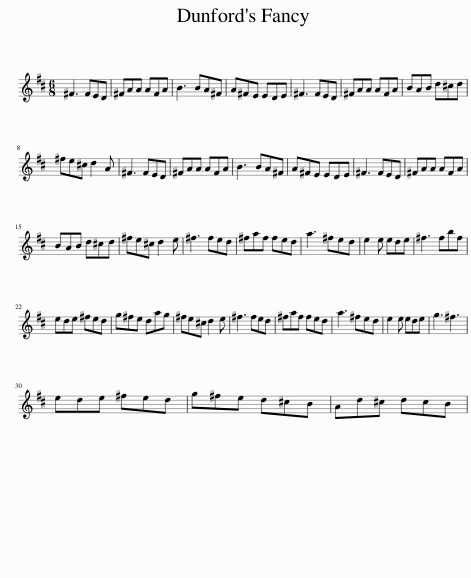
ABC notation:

X:1
L:1/8
M:6/8
I:linebreak $
K:D
V:1 treble
V:1
 ^F3 FED | ^FAA AFA | B3 BA^F | A^FE EDE | ^F3 FED | %5
 ^FAA AFA | BAB d^cd |$ ^fe^c d2 A | ^F3 FED | ^FAA AFA | %10
 B3 BA^F | A^FE EDE | ^F3 FED | ^FAA AFA |$ BAB d^cd | %15
 ^fe^c d2 e | ^f3 fed | ^faf fed | a3 ^fed | e2 e ede | %20
 ^f3 fbf |$ ede ^fed | g^fe dag | ^fe^c d2 e | ^f3 fed | %25
 ^faf fed | a3 ^fed | e2 e ede | g3 ^f3 |$ ede ^fed | %30
 g^fe d^cB | Ad^c dcB | %32
